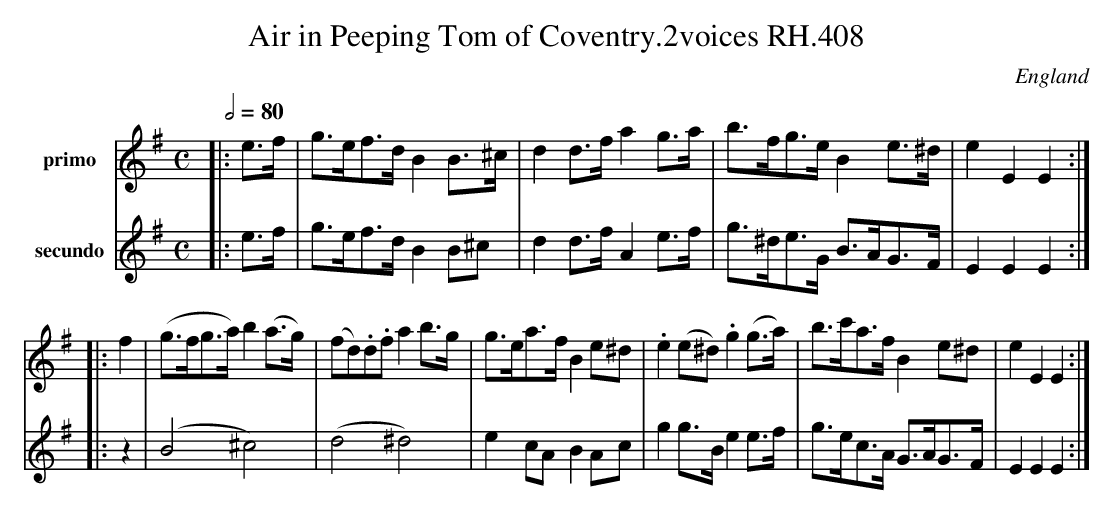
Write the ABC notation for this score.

X:1
T:Air in Peeping Tom of Coventry.2voices RH.408
O:England
V:1 name="primo"
V:2 name="secundo"
M:C
L:1/8
Q:2/4=80
K:Em
[V:1]|:e>f|g>ef>d B2B>^c|d2d>f a2g>a|b>fg>e B2e>^d|e2E2 E2:|
[V:2]|:e>f|g>ef>d B2B^c|d2d>f A2e>f|g>^de>G B>AG>F|E2E2 E2:|
[V:1]|:f2|(g>fg>a) b2(a>g)|(fd).d.f a2b>g|g>ea>f B2e^d|.e2(e^d) .g2(g>a)|b>c'a>f B2e^d|e2E2 E2:|
[V:2]|:z2|(B4 ^c4)|(d4 ^d4)|e2cA B2Ac|g2g>B e2e>f|g>ec>A G>AG>F|E2E2 E2:|
